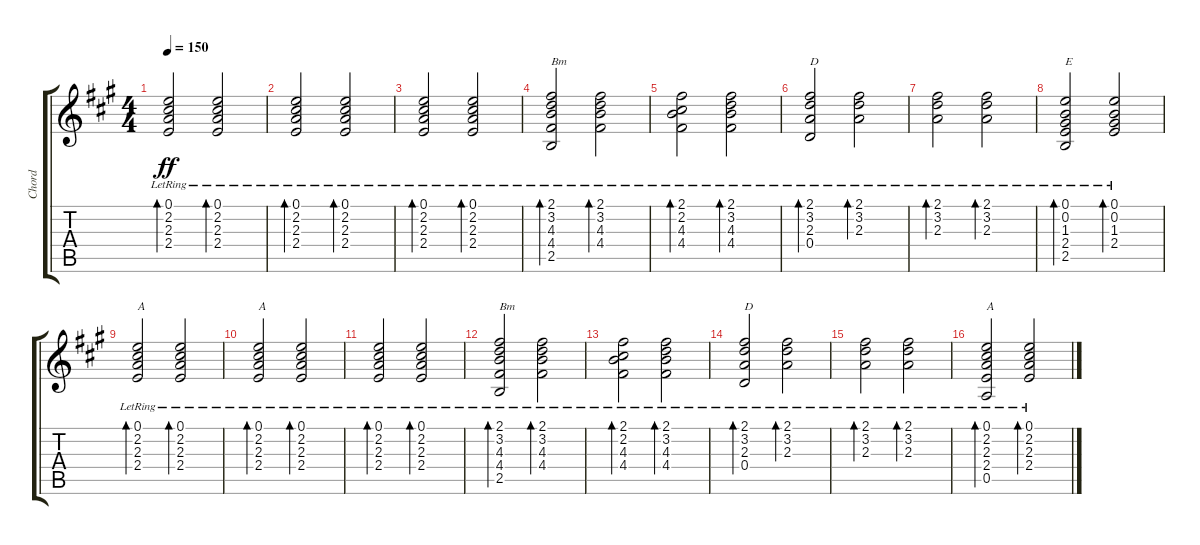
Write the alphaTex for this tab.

\track ("Chord " "Chord ") {instrument electricguitarmuted}
\staff {score tabs}
\tuning (E4 B3 G3 D3 A2 E2) {hide}
\ts (4 4)
\tempo 150
\clef g2
\ks a
(0.1{lr} 2.2{lr} 2.3{lr} 2.4{lr}).2{bd 60 dy ff} (0.1{lr} 2.2{lr} 2.3{lr} 2.4{lr}).2{bd 60} |
(0.1{lr} 2.2{lr} 2.3{lr} 2.4{lr}).2{bd 60} (0.1{lr} 2.2{lr} 2.3{lr} 2.4{lr}).2{bd 60} |
(0.1{lr} 2.2{lr} 2.3{lr} 2.4{lr}).2{bd 60} (0.1{lr} 2.2{lr} 2.3{lr} 2.4{lr}).2{bd 60} |
(2.1{lr} 3.2{lr} 4.3{lr} 4.4{lr} 2.5{lr}).2{bd 60 txt "Bm"} (2.1{lr} 3.2{lr} 4.3{lr} 4.4{lr}).2{bd 60} |
(2.1{lr} 2.2{lr} 4.3{lr} 4.4{lr}).2{bd 60} (2.1{lr} 3.2{lr} 4.3{lr} 4.4{lr}).2{bd 60} |
(2.1{lr} 3.2{lr} 2.3{lr} 0.4{lr}).2{bd 60 txt "D"} (2.1{lr} 3.2{lr} 2.3{lr}).2{bd 60} |
(2.1{lr} 3.2{lr} 2.3{lr}).2{bd 60} (2.1{lr} 3.2{lr} 2.3{lr}).2{bd 60} |
(0.1{lr} 0.2{lr} 1.3{lr} 2.4{lr} 2.5{lr}).2{bd 60 txt "E"} (0.1{lr} 0.2{lr} 1.3{lr} 2.4{lr}).2{bd 60} |
(0.1{lr} 2.2{lr} 2.3{lr} 2.4{lr}).2{bd 60 txt "A" volume 6} (0.1{lr} 2.2{lr} 2.3{lr} 2.4{lr}).2{bd 60} |
(0.1{lr} 2.2{lr} 2.3{lr} 2.4{lr}).2{bd 60 txt "A"} (0.1{lr} 2.2{lr} 2.3{lr} 2.4{lr}).2{bd 60} |
(0.1{lr} 2.2{lr} 2.3{lr} 2.4{lr}).2{bd 60} (0.1{lr} 2.2{lr} 2.3{lr} 2.4{lr}).2{bd 60} |
(2.1{lr} 3.2{lr} 4.3{lr} 4.4{lr} 2.5{lr}).2{bd 60 txt "Bm"} (2.1{lr} 3.2{lr} 4.3{lr} 4.4{lr}).2{bd 60} |
(2.1{lr} 2.2{lr} 4.3{lr} 4.4{lr}).2{bd 60 volume 0} (2.1{lr} 3.2{lr} 4.3{lr} 4.4{lr}).2{bd 60} |
(2.1{lr} 3.2{lr} 2.3{lr} 0.4{lr}).2{bd 60 txt "D"} (2.1{lr} 3.2{lr} 2.3{lr}).2{bd 60} |
(2.1{lr} 3.2{lr} 2.3{lr}).2{bd 60} (2.1{lr} 3.2{lr} 2.3{lr}).2{bd 60} |
(0.1{lr} 2.2{lr} 2.3{lr} 2.4{lr} 0.5{lr}).2{bd 60 txt "A"} (0.1{lr} 2.2{lr} 2.3{lr} 2.4{lr}).2{bd 60}
